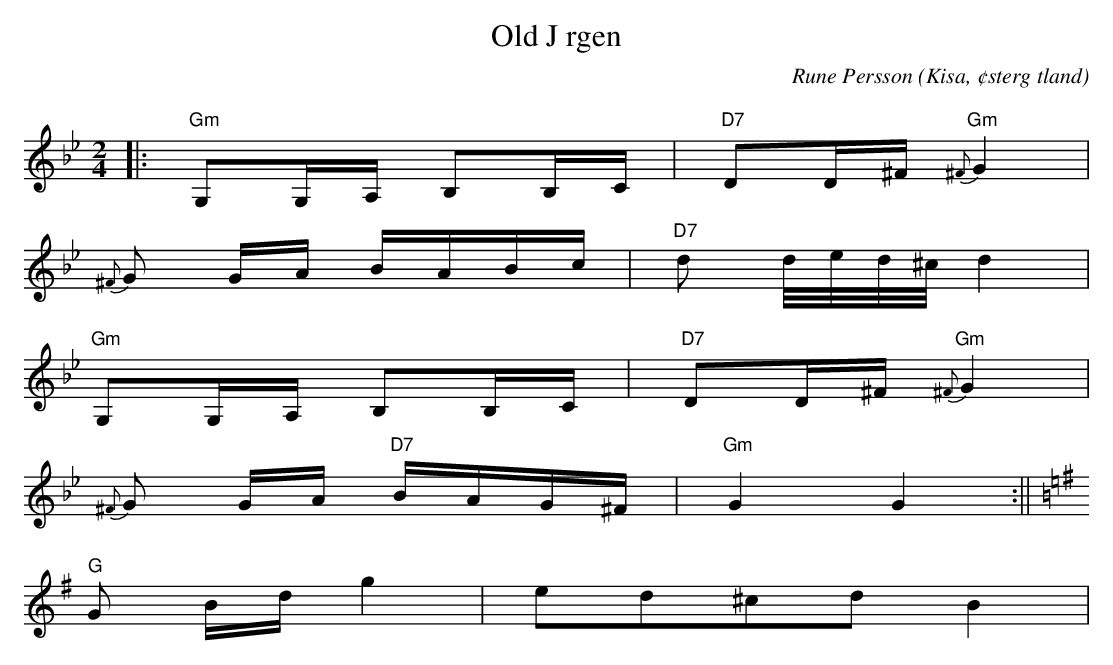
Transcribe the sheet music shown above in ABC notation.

X:1
T:Old J rgen
C:Rune Persson
O:Kisa, ¢sterg tland
Q:60
M:2/4
L:1/8
K:Gm
|:"Gm"G,G,/A,/ B,B,/C/|"D7"DD/^F/"Gm" {^F}G2|
{^F}G G/A/ B/A/B/c/|"D7"d d/4e/4d/4^c/4 d2|
"Gm"G,G,/A,/ B,B,/C/|"D7"DD/^F/"Gm" {^F}G2|
{^F}G G/A/ "D7"B/A/G/^F/|"Gm"G2 G2:||
[K:G]"G" G B/d/ g2|ed^cd B2 |
